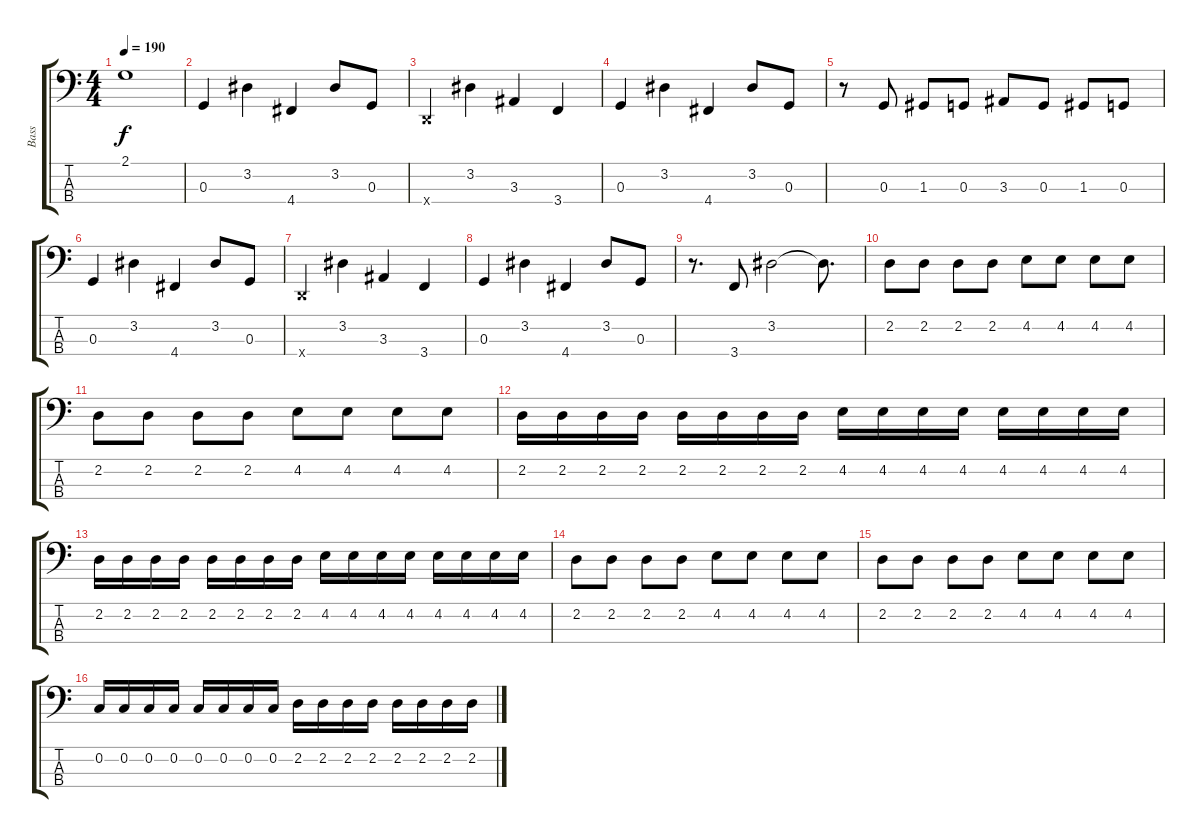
\track ("Bass" "Bass") {instrument electricbasspick}
\staff {score tabs}
\tuning (F2 C2 G1 D1) {hide}
\ts (4 4)
\tempo 190
\clef f4
\ks c
2.1.1{dy f} |
0.3.4 3.2.4 4.4.4 3.2.8 0.3.8 |
0.4{x}.4 3.2.4 3.3.4 3.4.4 |
0.3.4 3.2.4 4.4.4 3.2.8 0.3.8 |
r.8 0.3.8 1.3.8 0.3.8 3.3.8 0.3.8 1.3.8 0.3.8 |
0.3.4 3.2.4 4.4.4 3.2.8 0.3.8 |
0.4{x}.4 3.2.4 3.3.4 3.4.4 |
0.3.4 3.2.4 4.4.4 3.2.8 0.3.8 |
r.8{d} 3.4.8 3.2.2 3.2{t}.8{d} |
2.2.8 2.2.8 2.2.8 2.2.8 4.2.8 4.2.8 4.2.8 4.2.8 |
2.2.8 2.2.8 2.2.8 2.2.8 4.2.8 4.2.8 4.2.8 4.2.8 |
2.2.16 2.2.16 2.2.16 2.2.16 2.2.16 2.2.16 2.2.16 2.2.16 4.2.16 4.2.16 4.2.16 4.2.16 4.2.16 4.2.16 4.2.16 4.2.16 |
2.2.16 2.2.16 2.2.16 2.2.16 2.2.16 2.2.16 2.2.16 2.2.16 4.2.16 4.2.16 4.2.16 4.2.16 4.2.16 4.2.16 4.2.16 4.2.16 |
2.2.8 2.2.8 2.2.8 2.2.8 4.2.8 4.2.8 4.2.8 4.2.8 |
2.2.8 2.2.8 2.2.8 2.2.8 4.2.8 4.2.8 4.2.8 4.2.8 |
0.2.16 0.2.16 0.2.16 0.2.16 0.2.16 0.2.16 0.2.16 0.2.16 2.2.16 2.2.16 2.2.16 2.2.16 2.2.16 2.2.16 2.2.16 2.2.16
